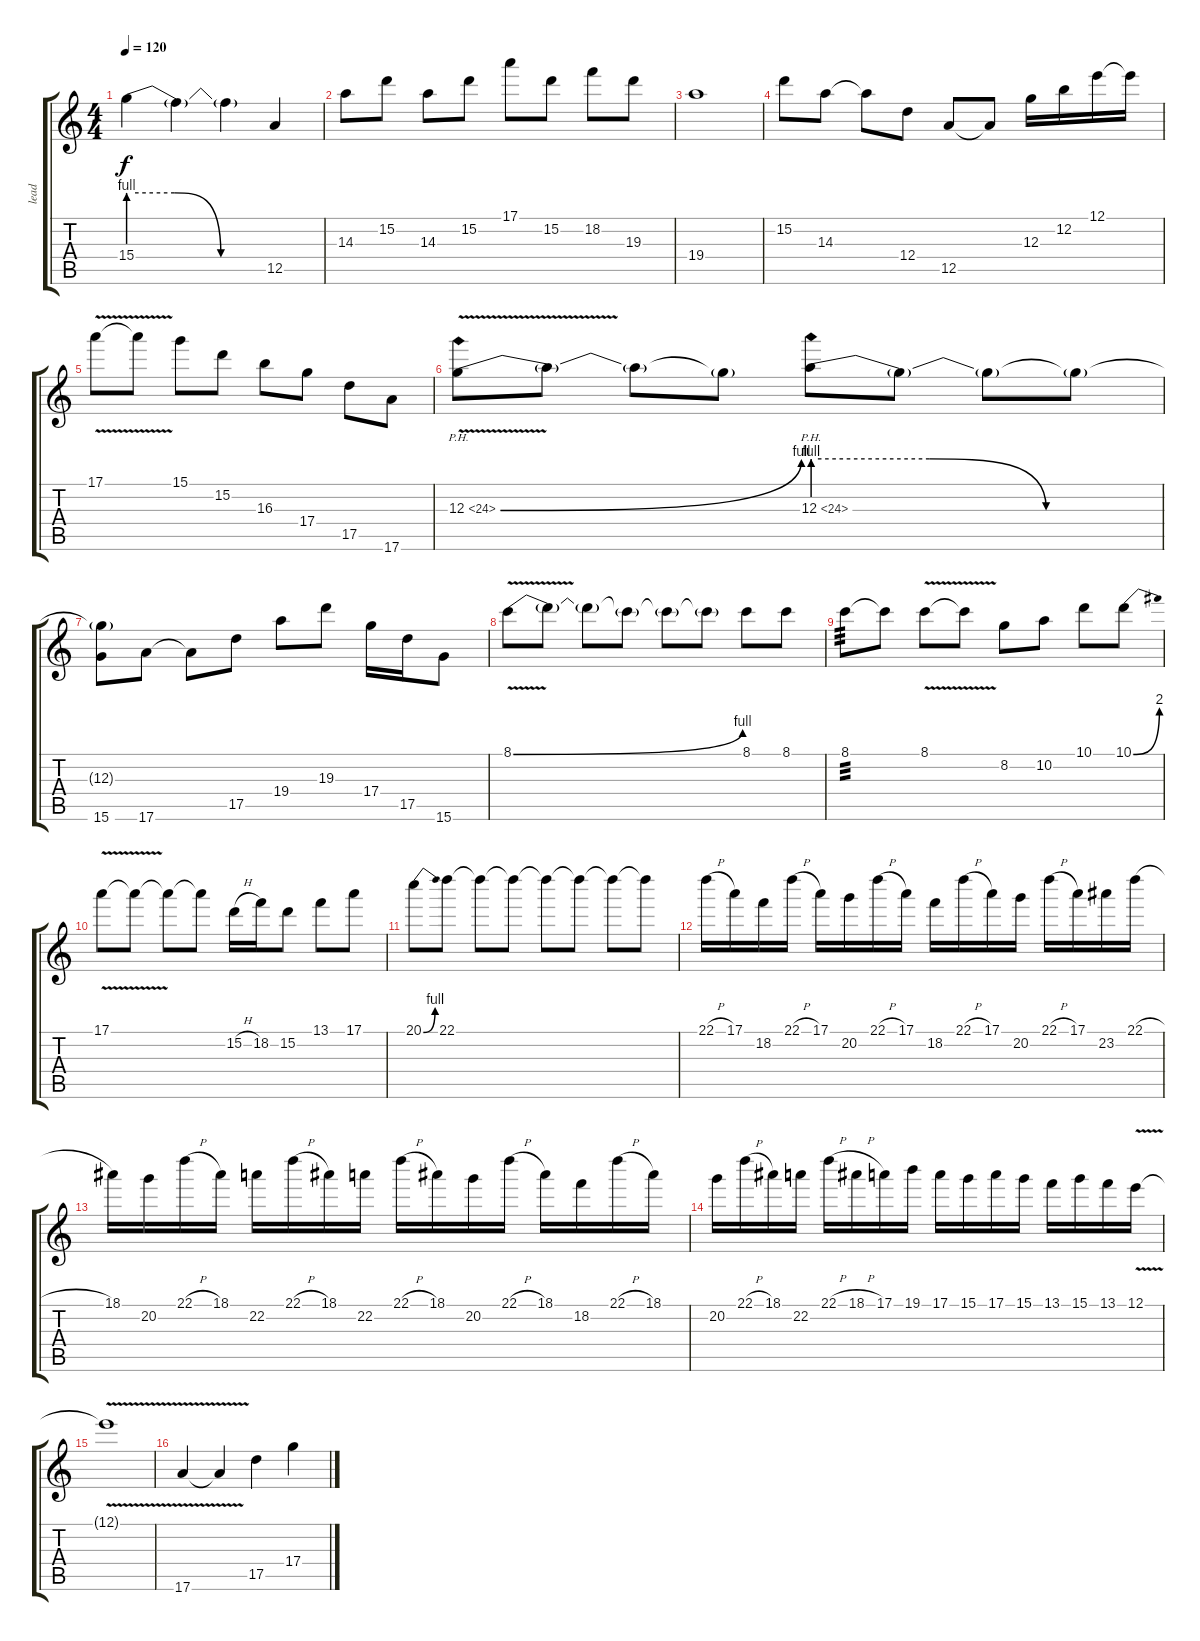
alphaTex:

\track ("lead" "lead") {instrument distortionguitar}
\staff {score tabs}
\tuning (E4 B3 G3 D3 A2 E2) {hide}
\ts (4 4)
\tempo 120
\clef g2
\ks c
15.4{be (custom 0 4 20 4 40 0 60 0)}.4{dy f instrument distortionguitar} 15.4{t}.4 15.4{t}.4 12.5.4 |
14.3.8 15.2.8 14.3.8 15.2.8 17.1.8 15.2.8 18.2.8 19.3.8 |
19.4.1 |
15.2.8 14.3.8 14.3{t}.8 12.4.8 12.5.8 12.5{t}.8 12.3.16 12.2.16 12.1.16 12.1{t}.16 |
17.1{v}.8 17.1{t}.8 15.1.8 15.2.8 16.3.8 17.4.8 17.5.8 17.6.8 |
12.3{be (bend 0 0 60 4) ph 12 v}.8 12.3{t}.8 12.3{t}.8 12.3{t}.8 12.3{be (custom 0 4 20 4 40 0 60 0) ph 12}.8 12.3{t}.8 12.3{t}.8 12.3{t}.8 |
(12.3{t} 15.6).8 17.6.8 17.6{t}.8 17.5.8 19.4.8 19.3.8 17.4.16 17.5.16 15.6.8 |
8.1{be (bend 0 0 60 4) v}.8 8.1{t}.8 8.1{t}.8 8.1{t}.8 8.1{t}.8 8.1{t}.8 8.1.8 8.1.8 |
8.1.8{tp 3} 8.1{t}.8 8.1{v}.8 8.1{t}.8 8.2.8 10.2.8 10.1.8 10.1{be (bend 0 0 60 8)}.8 |
17.1{v}.8 17.1{t}.8 17.1{t}.8 17.1{t}.8 15.2{h}.16 18.2.16 15.2.8 13.1.8 17.1.8 |
20.1{be (bend 0 0 60 4)}.8 22.1.8 22.1{t}.8 22.1{t}.8 22.1{t}.8 22.1{t}.8 22.1{t}.8 22.1{t}.8 |
22.1{h}.16 17.1.16 18.2.16 22.1{h}.16 17.1.16 20.2.16 22.1{h}.16 17.1.16 18.2.16 22.1{h}.16 17.1.16 20.2.16 22.1{h}.16 17.1.16 23.2.16 22.1{h}.16 |
18.1.16 20.2.16 22.1{h}.16 18.1.16 22.2.16 22.1{h}.16 18.1.16 22.2.16 22.1{h}.16 18.1.16 20.2.16 22.1{h}.16 18.1.16 18.2.16 22.1{h}.16 18.1.16 |
20.2.16 22.1{h}.16 18.1.16 22.2.16 22.1{h}.16 18.1{h}.16 17.1.16 19.1.16 17.1.16 15.1.16 17.1.16 15.1.16 13.1.16 15.1.16 13.1.16 12.1{v}.16 |
12.1{t}.1 |
17.6{v}.4 17.6{t}.4 17.5.4 17.4.4
